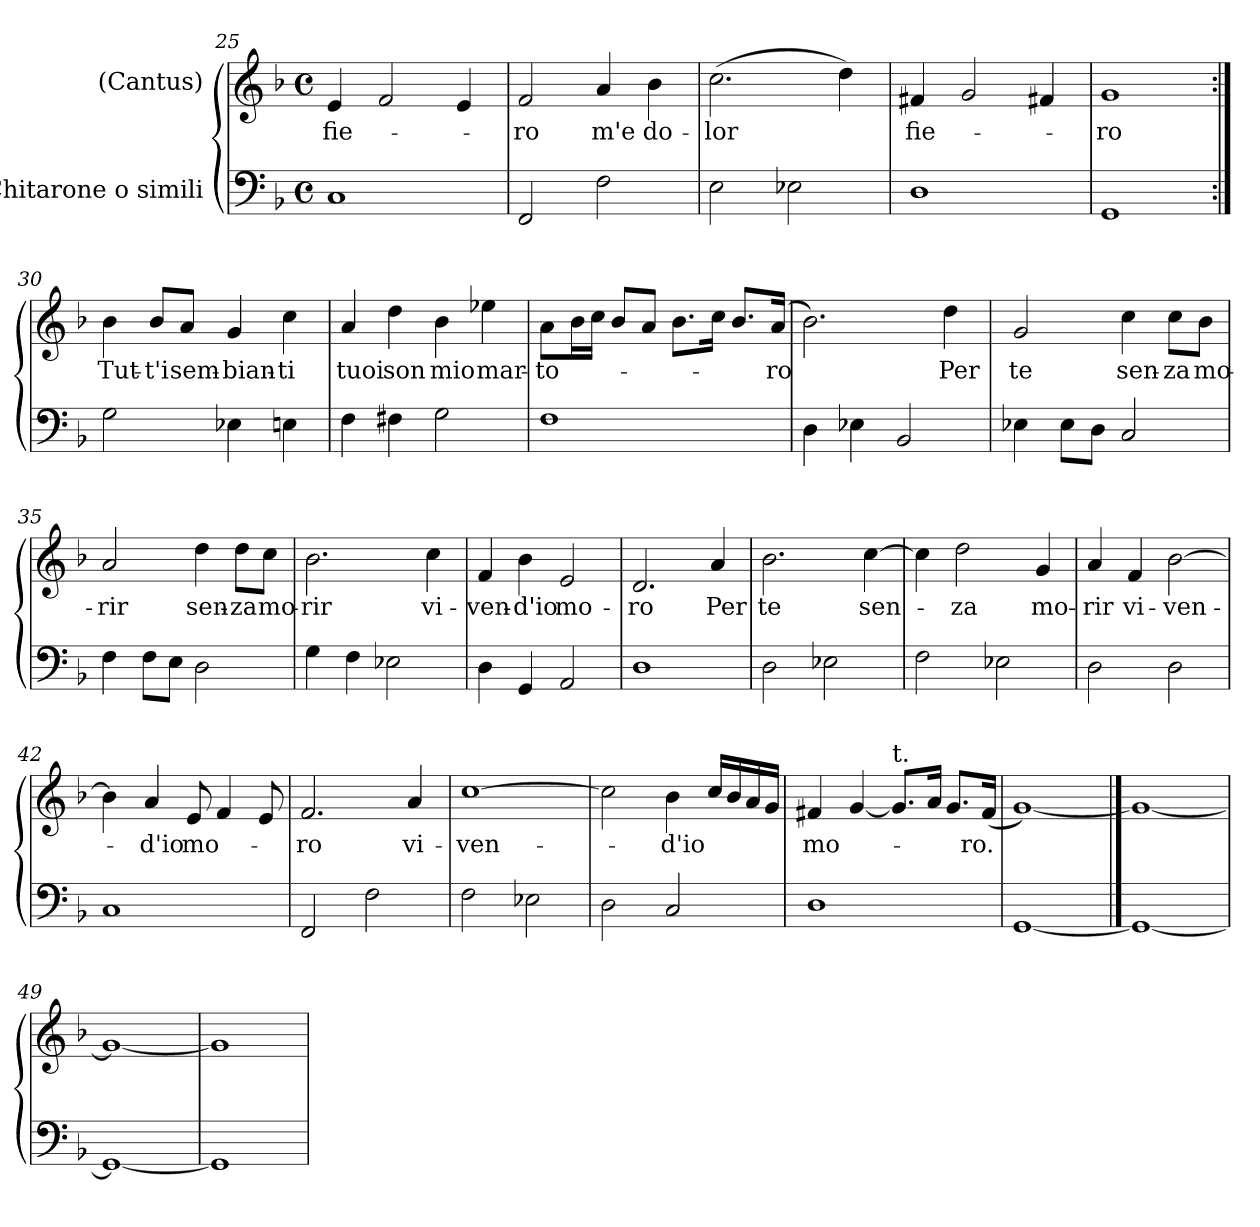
**kern	**kern	**text
*part2	*part1	*part1
*staff2	*staff1	*staff1
*I"Chitarone o simili	*I"(Cantus)	*
!!LO:PB:g=z
*clefF4	*clefG2	*
*k[b-]	*k[b-]	*
*F:	*F:	*
*M4/4	*M4/4	*
*met(c)	*met(c)	*
=25	=25	=25
!	!	!LO:LY:b
1C	4e/	fie-
.	2f/	.
.	4e/	.
=26	=26	=26
!	!	!LO:LY:b
2FF/	2f/	-ro
!	!	!LO:LY:b
2F\	4a/	m'e
!	!	!LO:LY:b
.	4b-\	do-
=27	=27	=27
!	!	!LO:LY:b
2E\	(>2.cc\	-lor
2E-X\	.	.
.	4dd\)	.
=28	=28	=28
!	!	!LO:LY:b
1D	4f#X/	fie-
.	2g/	.
.	4f#X/	.
=29	=29	=29
!	!	!LO:LY:b
1GG	1g	-ro
!!LO:LB:g=z
=30:|!	=30:|!	=30:|!
!	!	!LO:LY:b
2G\	4b-\	Tut-
!	!	!LO:LY:b
.	8b-/L	-t'i
!	!	!LO:LY:b
.	8a/J	sem-
!	!	!LO:LY:b
4E-X\	4g/	-bian-
!	!	!LO:LY:b
4En\	4cc\	-ti
=31	=31	=31
!	!	!LO:LY:b
4F\	4a/	tuoi
!	!	!LO:LY:b
4F#X\	4dd\	son
!	!	!LO:LY:b
2G\	4b-\	mio
!	!	!LO:LY:b
.	4ee-X\	mar-
=32	=32	=32
!	!	!LO:LY:b
1F	8a\L	-to-
.	16b-\L	.
.	16cc\JJ	.
.	8b-/L	.
.	8a/J	.
.	8.b-\L	.
.	16cc\Jk	.
.	8.b-/L	.
!	!	!LO:LY:b
.	(16a/Jk	-ro
=33	=33	=33
4D\	2.b-\)	.
4E-X\	.	.
2BB-/	.	.
!	!	!LO:LY:b
.	4dd\	Per
!!LO:LB:g=z
=34	=34	=34
!	!	!LO:LY:b
4E-X\	2g/	te
8E-\L	.	.
8D\J	.	.
!	!	!LO:LY:b
2C/	4cc\	sen-
!	!	!LO:LY:b
.	8cc\L	-za
!	!	!LO:LY:b
.	8b-\J	mo-
=35	=35	=35
!	!	!LO:LY:b
4F\	2a/	-rir
8F\L	.	.
8E\J	.	.
!	!	!LO:LY:b
2D\	4dd\	sen-
!	!	!LO:LY:b
.	8dd\L	-za
!	!	!LO:LY:b
.	8cc\J	mo-
=36	=36	=36
!	!	!LO:LY:b
4G\	2.b-\	-rir
4F\	.	.
2E-X\	.	.
!	!	!LO:LY:b
.	4cc\	vi-
=37	=37	=37
!	!	!LO:LY:b
4D\	4f/	-ven-
!	!	!LO:LY:b
4GG/	4b-\	-d'io
!	!	!LO:LY:b
2AA/	2e/	mo-
!!LO:LB:g=z
=38	=38	=38
!	!	!LO:LY:b
1D	2.d/	-ro
!	!	!LO:LY:b
.	4a/	Per
=39	=39	=39
!	!	!LO:LY:b
2D\	2.b-\	te
2E-X\	.	.
!	!	!LO:LY:b
.	[>4cc\	sen-
=40	=40	=40
2F\	4cc\]	.
!	!	!LO:LY:b
.	2dd\	-za
2E-X\	.	.
!	!	!LO:LY:b
.	4g/	mo-
=41	=41	=41
!	!	!LO:LY:b
2D\	4a/	-rir
!	!	!LO:LY:b
.	4f/	vi-
!	!	!LO:LY:b
2D\	[>2b-\	-ven-
=42	=42	=42
1C	4b-\]	.
!	!	!LO:LY:b
.	4a/	-d'io
!	!	!LO:LY:b
.	8e/	mo-
.	4f/	.
.	8e/	.
!!LO:LB:g=z
=43	=43	=43
!	!	!LO:LY:b
2FF/	2.f/	-ro
2F\	.	.
!	!	!LO:LY:b
.	4a/	vi-
=44	=44	=44
!	!	!LO:LY:b
2F\	[>1cc	-ven-
2E-X\	.	.
=45	=45	=45
2D\	2cc\]	.
!	!	!LO:LY:b
2C/	4b-\	-d'io
.	16cc/LL	.
.	16b-/	.
.	16a/	.
.	16g/JJ	.
=46	=46	=46
!	!	!LO:LY:b
1D	4f#X/	mo-
.	[<4g/	.
!	!LO:TX:a:t=t.	!
.	8.g/L]	.
.	16a/Jk	.
.	8.g/L	.
!	!	!LO:LY:b
.	(<16f#/Jk	-ro.
=47	=47	=47
[1GG	[1g)	.
==48	==48	==48
1GG_	1g_	.
=49	=49	=49
1GG_	1g_	.
=50	=50	=50
1GG]	1g]	.
=	=	=
*-	*-	*-
